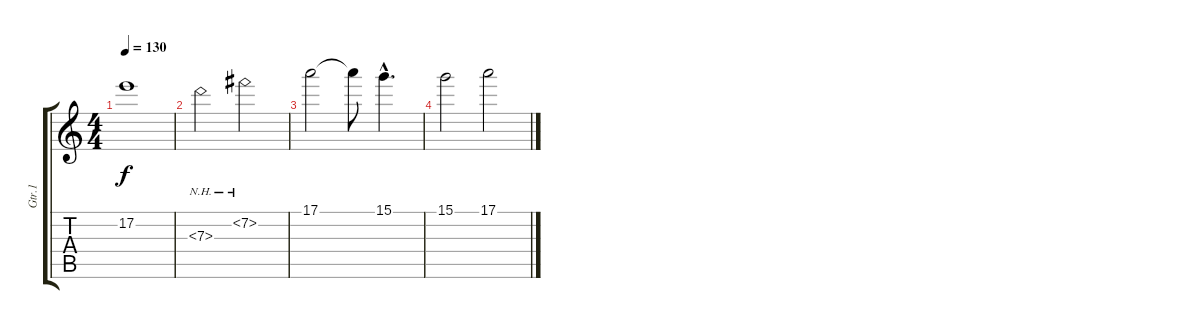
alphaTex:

\track ("Gtr.1" "Gtr.1") {instrument distortionguitar}
\staff {score tabs}
\tuning (E4 B3 G3 D3 A2 E2) {hide}
\ts (4 4)
\tempo 130
\clef g2
\ks c
17.2.1{dy f volume 1} |
7.3{nh}.2 7.2{nh}.2 |
17.1.2 17.1{t}.8 15.1{hac}.4{d} |
15.1.2 17.1.2
